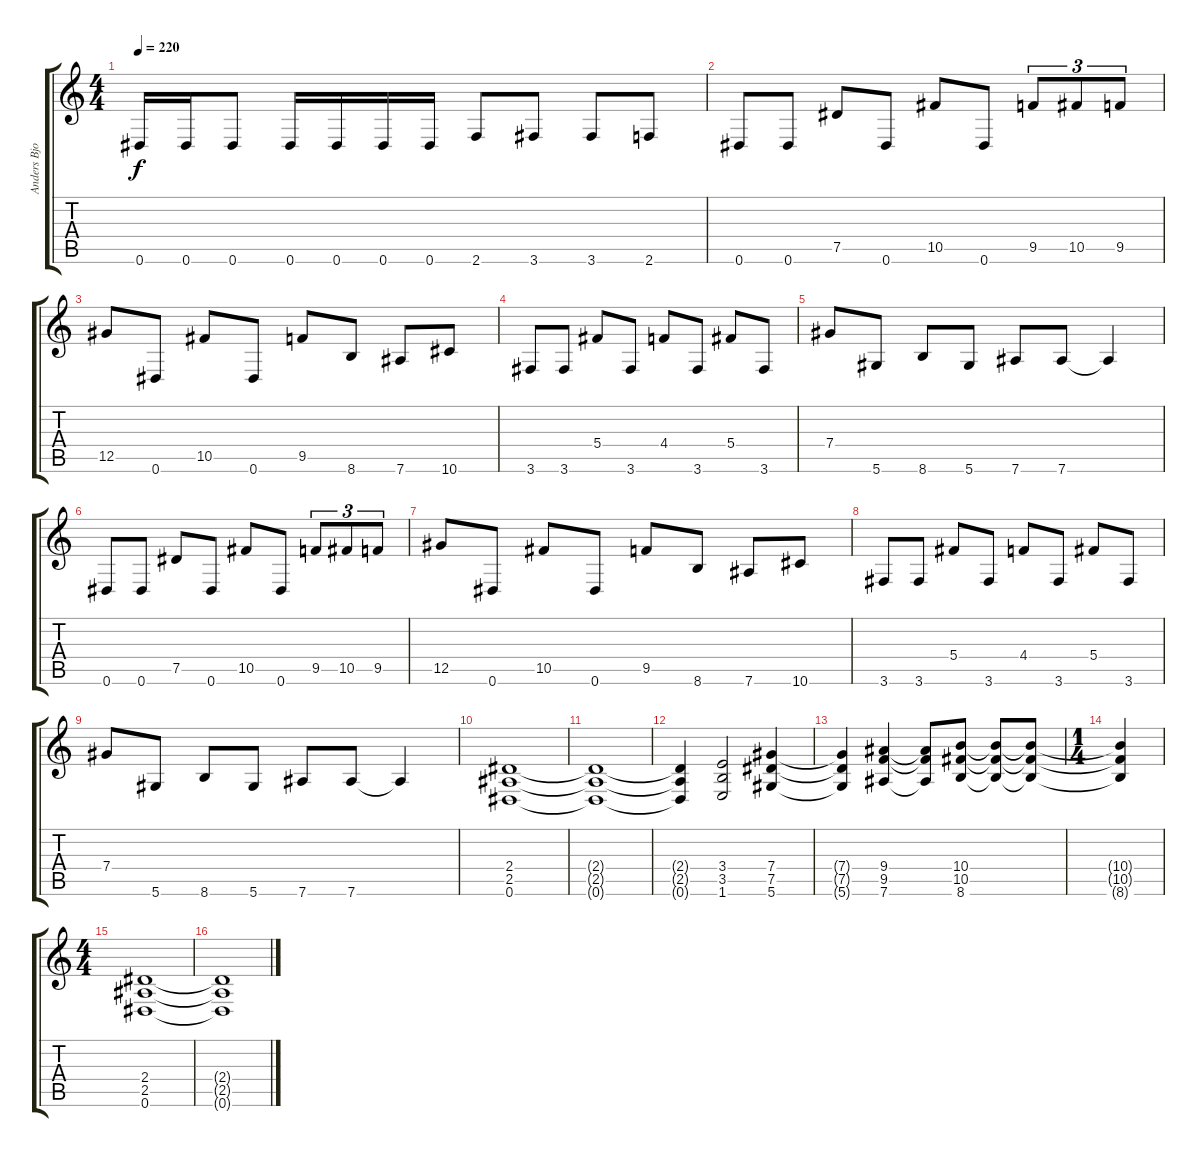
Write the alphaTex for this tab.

\track ("Anders Bjorler" "Anders Bjo") {instrument distortionguitar}
\staff {score tabs}
\tuning (Eb4 Bb3 Gb3 Db3 Ab2 Eb2) {hide}
\ts (4 4)
\tempo 220
\clef g2
\ks c
0.6.16{dy f} 0.6.16 0.6.8 0.6.16 0.6.16 0.6.16 0.6.16 2.6.8 3.6.8 3.6.8 2.6.8 |
0.6.8 0.6.8 7.5.8 0.6.8 10.5.8 0.6.8 9.5.8{tu (3 2)} 10.5.8{tu (3 2)} 9.5.8{tu (3 2)} |
12.5.8 0.6.8 10.5.8 0.6.8 9.5.8 8.6.8 7.6.8 10.6.8 |
3.6.8 3.6.8 5.4.8 3.6.8 4.4.8 3.6.8 5.4.8 3.6.8 |
7.4.8 5.6.8 8.6.8 5.6.8 7.6.8 7.6.8 7.6{t}.4 |
0.6.8 0.6.8 7.5.8 0.6.8 10.5.8 0.6.8 9.5.8{tu (3 2)} 10.5.8{tu (3 2)} 9.5.8{tu (3 2)} |
12.5.8 0.6.8 10.5.8 0.6.8 9.5.8 8.6.8 7.6.8 10.6.8 |
3.6.8 3.6.8 5.4.8 3.6.8 4.4.8 3.6.8 5.4.8 3.6.8 |
7.4.8 5.6.8 8.6.8 5.6.8 7.6.8 7.6.8 7.6{t}.4 |
(2.4 2.5 0.6).1 |
(2.4{t} 2.5{t} 0.6{t}).1 |
(2.4{t} 2.5{t} 0.6{t}).4 (3.4 3.5 1.6).2 (7.4 7.5 5.6).4 |
(7.4{t} 7.5{t} 5.6{t}).4 (9.4 9.5 7.6).4 (9.4{t} 9.5{t} 7.6{t}).8 (10.4 10.5 8.6).8 (10.4{t} 10.5{t} 8.6{t}).8 (10.4{t} 10.5{t} 8.6{t}).8 |
\ts (1 4)
(10.4{t} 10.5{t} 8.6{t}).4 |
\ts (4 4)
(2.4 2.5 0.6).1 |
(2.4{t} 2.5{t} 0.6{t}).1
